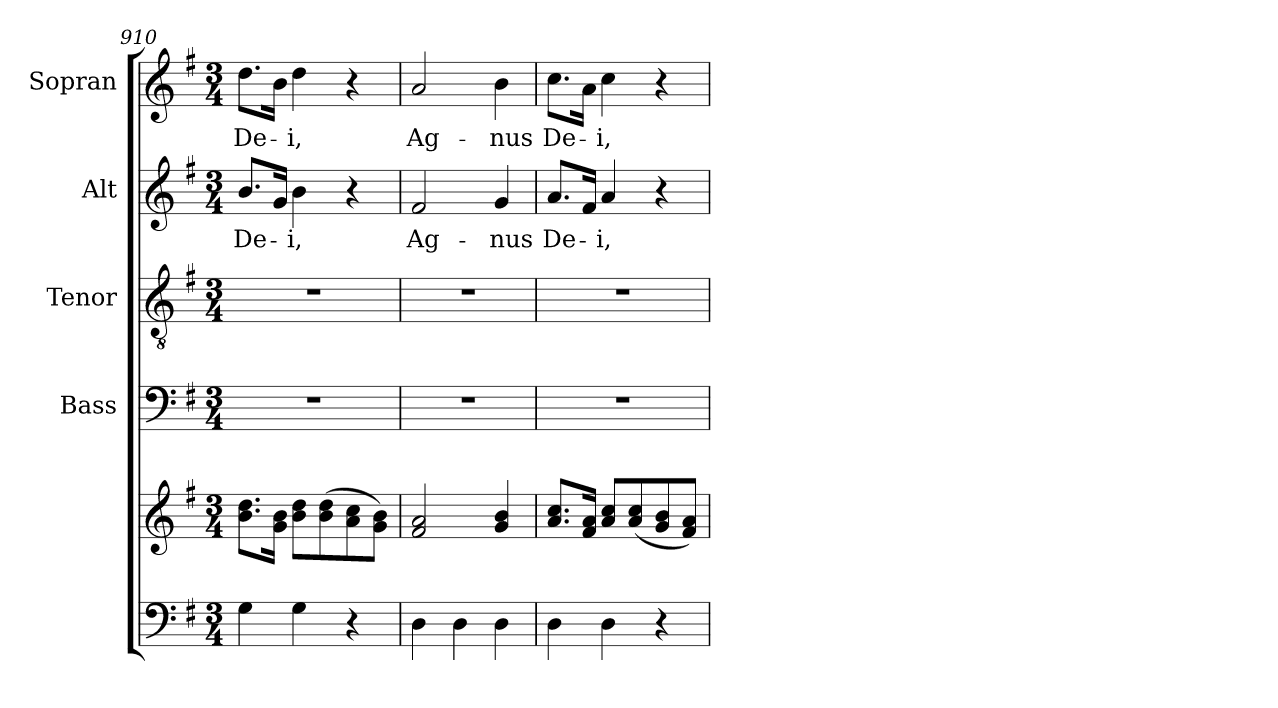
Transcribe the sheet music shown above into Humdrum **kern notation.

**kern	**kern	**kern	**kern	**kern	**text	**kern	**text
*part5	*part5	*part4	*part3	*part2	*part2	*part1	*part1
*staff6	*staff5	*staff4	*staff3	*staff2	*staff2	*staff1	*staff1
*	*	*I"Bass	*I"Tenor	*I"Alt	*	*I"Sopran	*
*	*	*I'B.	*I'T.	*I'A.	*	*I'S.	*
*clefF4	*clefG2	*clefF4	*clefGv2	*clefG2	*	*clefG2	*
*k[f#]	*k[f#]	*k[f#]	*k[f#]	*k[f#]	*	*k[f#]	*
*G:	*G:	*G:	*G:	*G:	*	*G:	*
*M3/4	*M3/4	*M3/4	*M3/4	*M3/4	*	*M3/4	*
=910	=910	=910	=910	=910	=910	=910	=910
!	!	!	!	!	!LO:LY:b	!	!LO:LY:b
4G\	8.b\ 8.dd\L	2.r	2.r	8.b/L	De-	8.dd\L	De-
.	16g\ 16b\Jk	.	.	16g/Jk	.	16b\Jk	.
!	!	!	!	!	!LO:LY:b	!	!LO:LY:b
4G\	8b\ 8dd\L	.	.	4b\	-i,	4dd\	-i,
.	(>8b\ 8dd\	.	.	.	.	.	.
4r	8a\ 8cc\	.	.	4r	.	4r	.
.	8g\ 8b\J)	.	.	.	.	.	.
!!LO:PB:g=z
=911	=911	=911	=911	=911	=911	=911	=911
!	!	!	!	!	!LO:LY:b	!	!LO:LY:b
4D\	2f#/ 2a/	2.r	2.r	2f#/	Ag-	2a/	Ag-
4D\	.	.	.	.	.	.	.
!	!	!	!	!	!LO:LY:b	!	!LO:LY:b
4D\	4g/ 4b/	.	.	4g/	-nus	4b\	-nus
=912	=912	=912	=912	=912	=912	=912	=912
!	!	!	!	!	!LO:LY:b	!	!LO:LY:b
4D\	8.a/ 8.cc/L	2.r	2.r	8.a/L	De-	8.cc\L	De-
.	16f#/ 16a/Jk	.	.	16f#/Jk	.	16a\Jk	.
!	!	!	!	!	!LO:LY:b	!	!LO:LY:b
4D\	8a/ 8cc/L	.	.	4a/	-i,	4cc\	-i,
.	(<8a/ 8cc/	.	.	.	.	.	.
4r	8g/ 8b/	.	.	4r	.	4r	.
.	8f#/ 8a/J)	.	.	.	.	.	.
=	=	=	=	=	=	=	=
*-	*-	*-	*-	*-	*-	*-	*-
